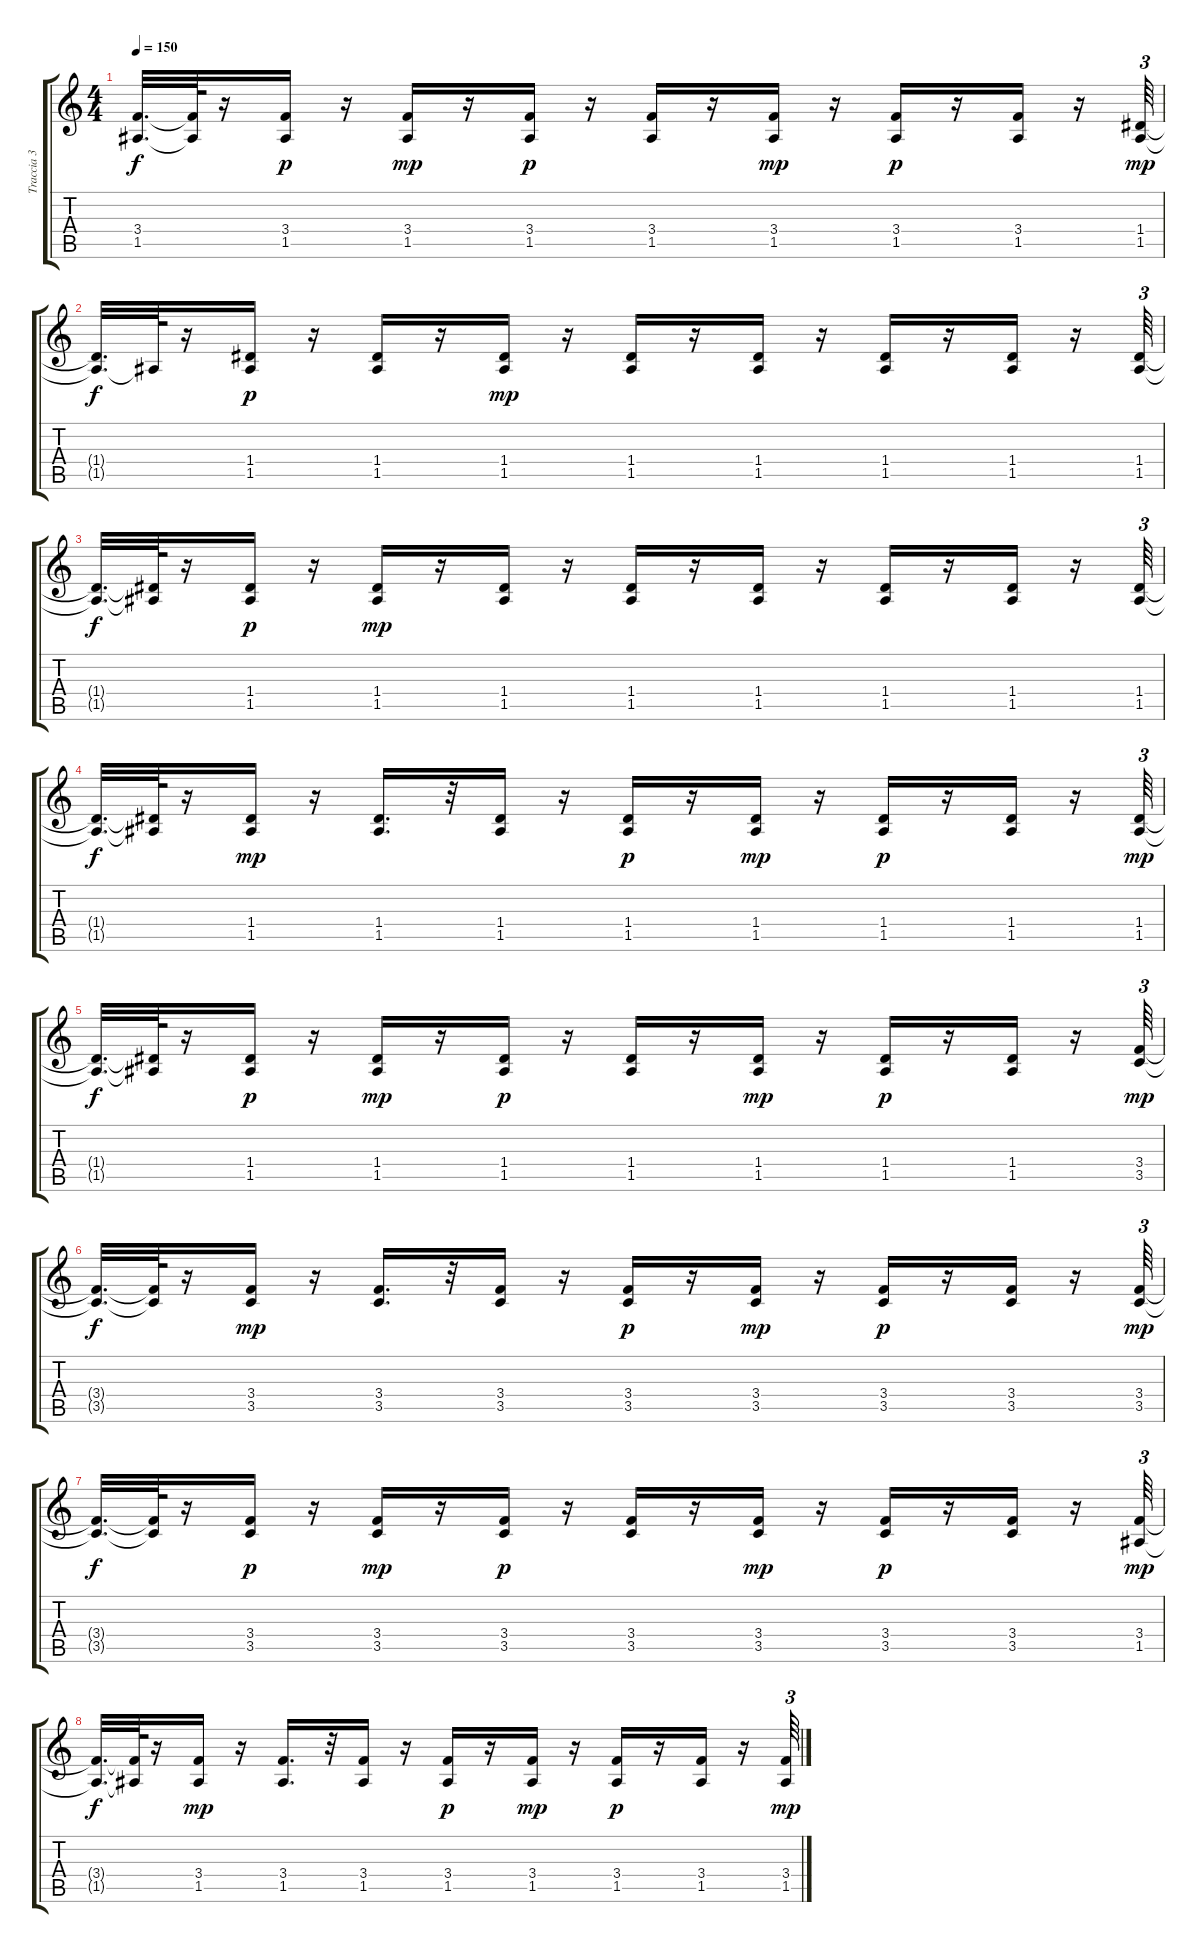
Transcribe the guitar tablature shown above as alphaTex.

\track ("Traccia 3" "Traccia 3") {instrument overdrivenguitar}
\staff {score tabs}
\tuning (E4 B3 G3 D3 A2 E2) {hide}
\ts (4 4)
\tempo 150
\clef g2
\ks c
(3.4{t} 1.5{t}).32{d dy f} (3.4{t} 1.5{t}).64 r.16 (3.4 1.5).16{dy p} r.16 (3.4 1.5).16{dy mp} r.16 (3.4 1.5).16{dy p} r.16 (3.4 1.5).16 r.16 (3.4 1.5).16{dy mp} r.16 (3.4 1.5).16{dy p} r.16 (3.4 1.5).16 r.16 (1.4 1.5).64{tu (3 2) dy mp} |
(1.4{t} 1.5{t}).32{d dy f} 1.5{t}.64 r.16 (1.4 1.5).16{dy p} r.16 (1.4 1.5).16 r.16 (1.4 1.5).16{dy mp} r.16 (1.4 1.5).16 r.16 (1.4 1.5).16 r.16 (1.4 1.5).16 r.16 (1.4 1.5).16 r.16 (1.4 1.5).64{tu (3 2)} |
(1.4{t} 1.5{t}).32{d dy f} (1.4{t} 1.5{t}).64 r.16 (1.4 1.5).16{dy p} r.16 (1.4 1.5).16{dy mp} r.16 (1.4 1.5).16 r.16 (1.4 1.5).16 r.16 (1.4 1.5).16 r.16 (1.4 1.5).16 r.16 (1.4 1.5).16 r.16 (1.4 1.5).64{tu (3 2)} |
(1.4{t} 1.5{t}).32{d dy f} (1.4{t} 1.5{t}).64 r.16 (1.4 1.5).16{dy mp} r.16 (1.4 1.5).16{d} r.32 (1.4 1.5).16 r.16 (1.4 1.5).16{dy p} r.16 (1.4 1.5).16{dy mp} r.16 (1.4 1.5).16{dy p} r.16 (1.4 1.5).16 r.16 (1.4 1.5).64{tu (3 2) dy mp} |
(1.4{t} 1.5{t}).32{d dy f} (1.4{t} 1.5{t}).64 r.16 (1.4 1.5).16{dy p} r.16 (1.4 1.5).16{dy mp} r.16 (1.4 1.5).16{dy p} r.16 (1.4 1.5).16 r.16 (1.4 1.5).16{dy mp} r.16 (1.4 1.5).16{dy p} r.16 (1.4 1.5).16 r.16 (3.4 3.5).64{tu (3 2) dy mp} |
(3.4{t} 3.5{t}).32{d dy f} (3.4{t} 3.5{t}).64 r.16 (3.4 3.5).16{dy mp} r.16 (3.4 3.5).16{d} r.32 (3.4 3.5).16 r.16 (3.4 3.5).16{dy p} r.16 (3.4 3.5).16{dy mp} r.16 (3.4 3.5).16{dy p} r.16 (3.4 3.5).16 r.16 (3.4 3.5).64{tu (3 2) dy mp} |
(3.4{t} 3.5{t}).32{d dy f} (3.4{t} 3.5{t}).64 r.16 (3.4 3.5).16{dy p} r.16 (3.4 3.5).16{dy mp} r.16 (3.4 3.5).16{dy p} r.16 (3.4 3.5).16 r.16 (3.4 3.5).16{dy mp} r.16 (3.4 3.5).16{dy p} r.16 (3.4 3.5).16 r.16 (3.4 1.5).64{tu (3 2) dy mp} |
(3.4{t} 1.5{t}).32{d dy f} (3.4{t} 1.5{t}).64 r.16 (3.4 1.5).16{dy mp} r.16 (3.4 1.5).16{d} r.32 (3.4 1.5).16 r.16 (3.4 1.5).16{dy p} r.16 (3.4 1.5).16{dy mp} r.16 (3.4 1.5).16{dy p} r.16 (3.4 1.5).16 r.16 (3.4 1.5).64{tu (3 2) dy mp}
